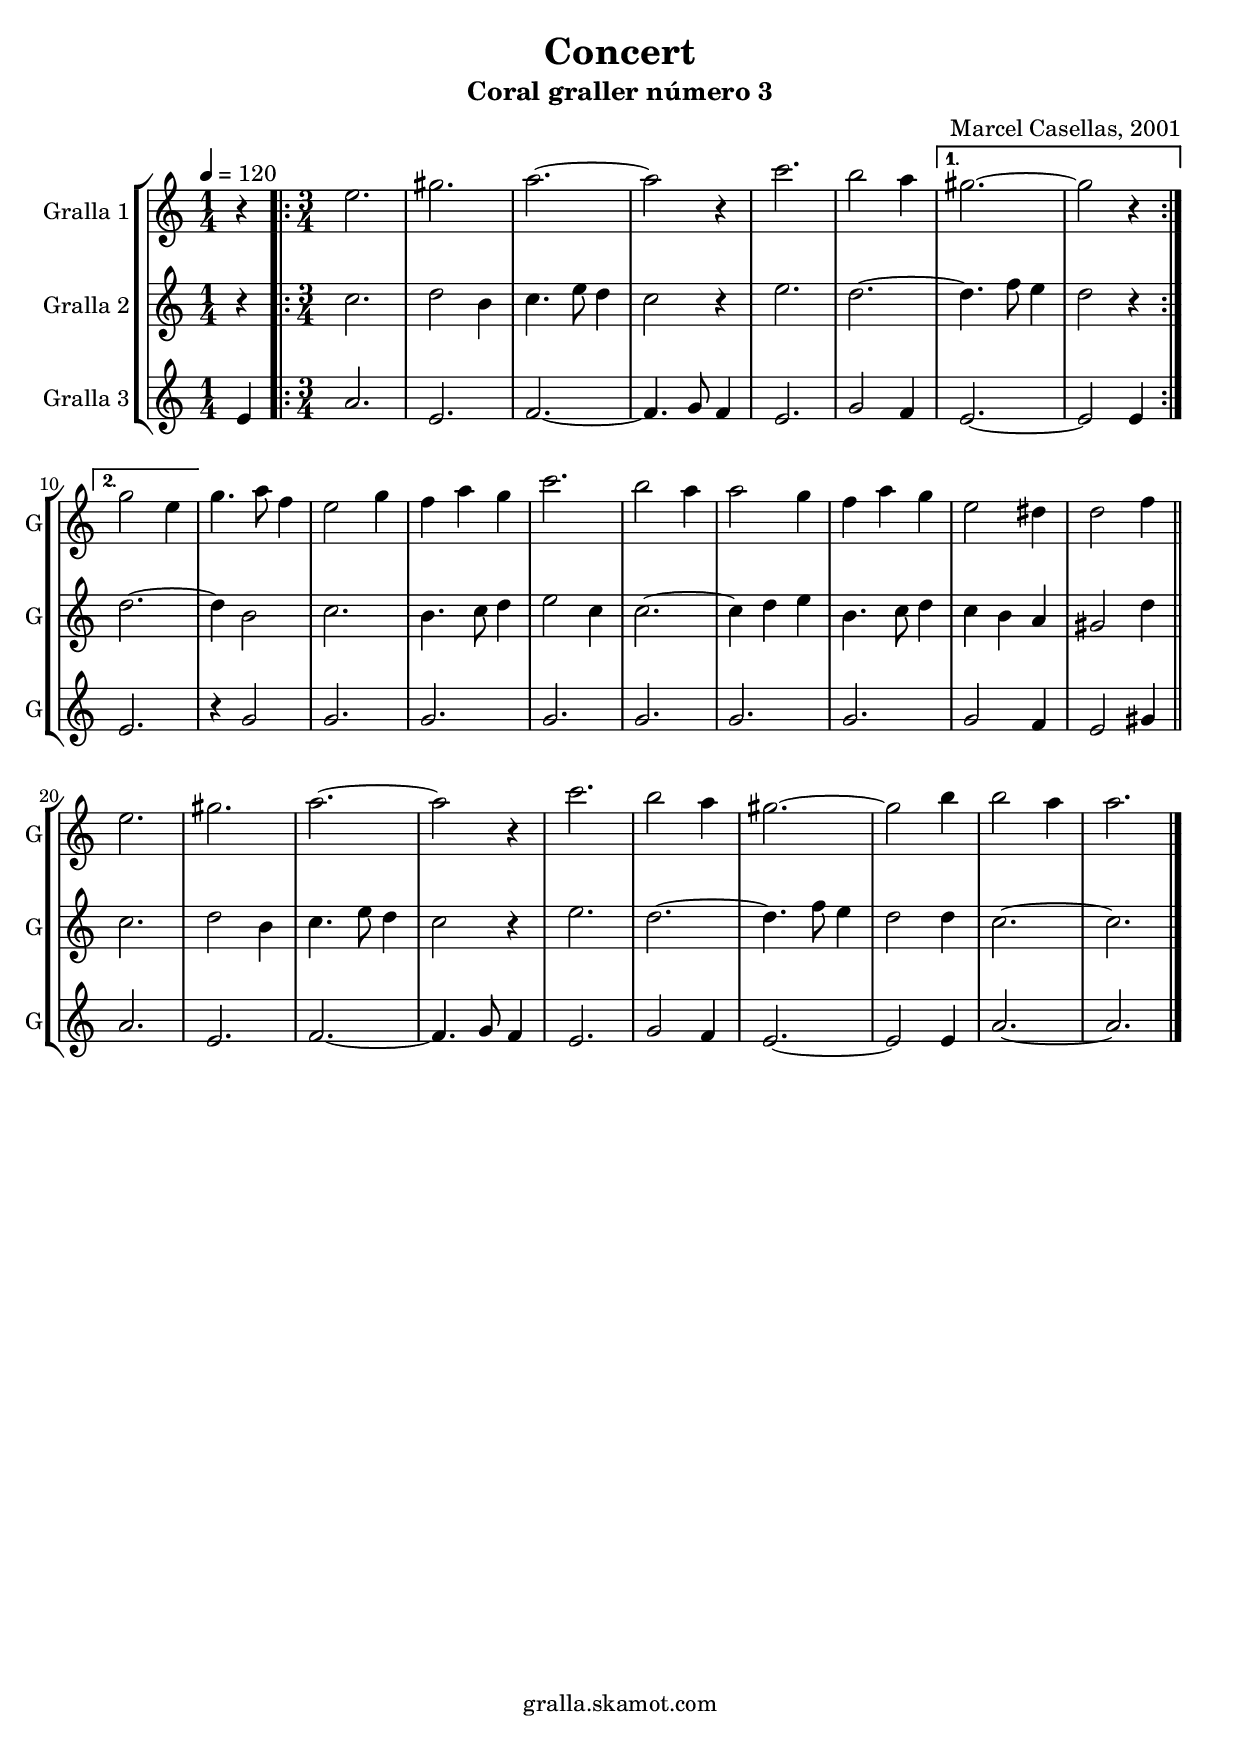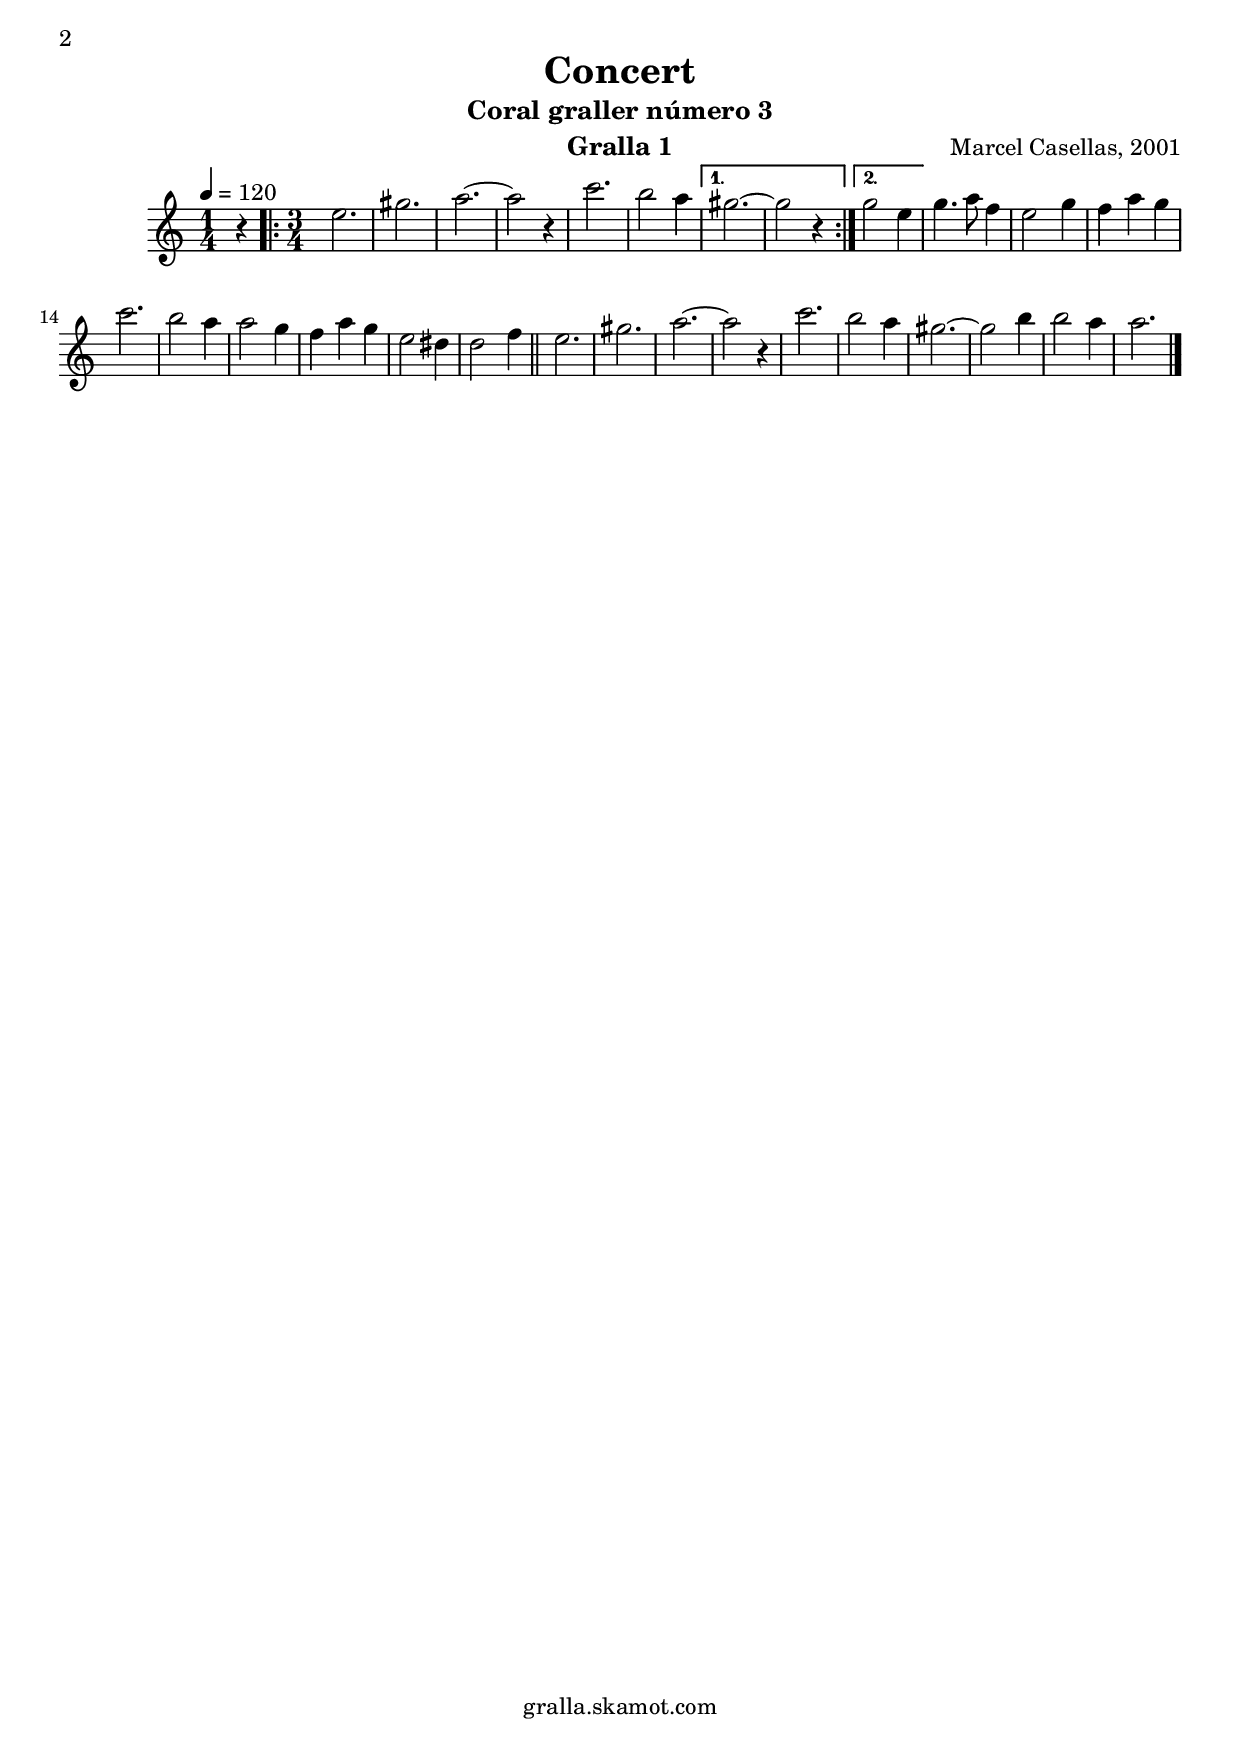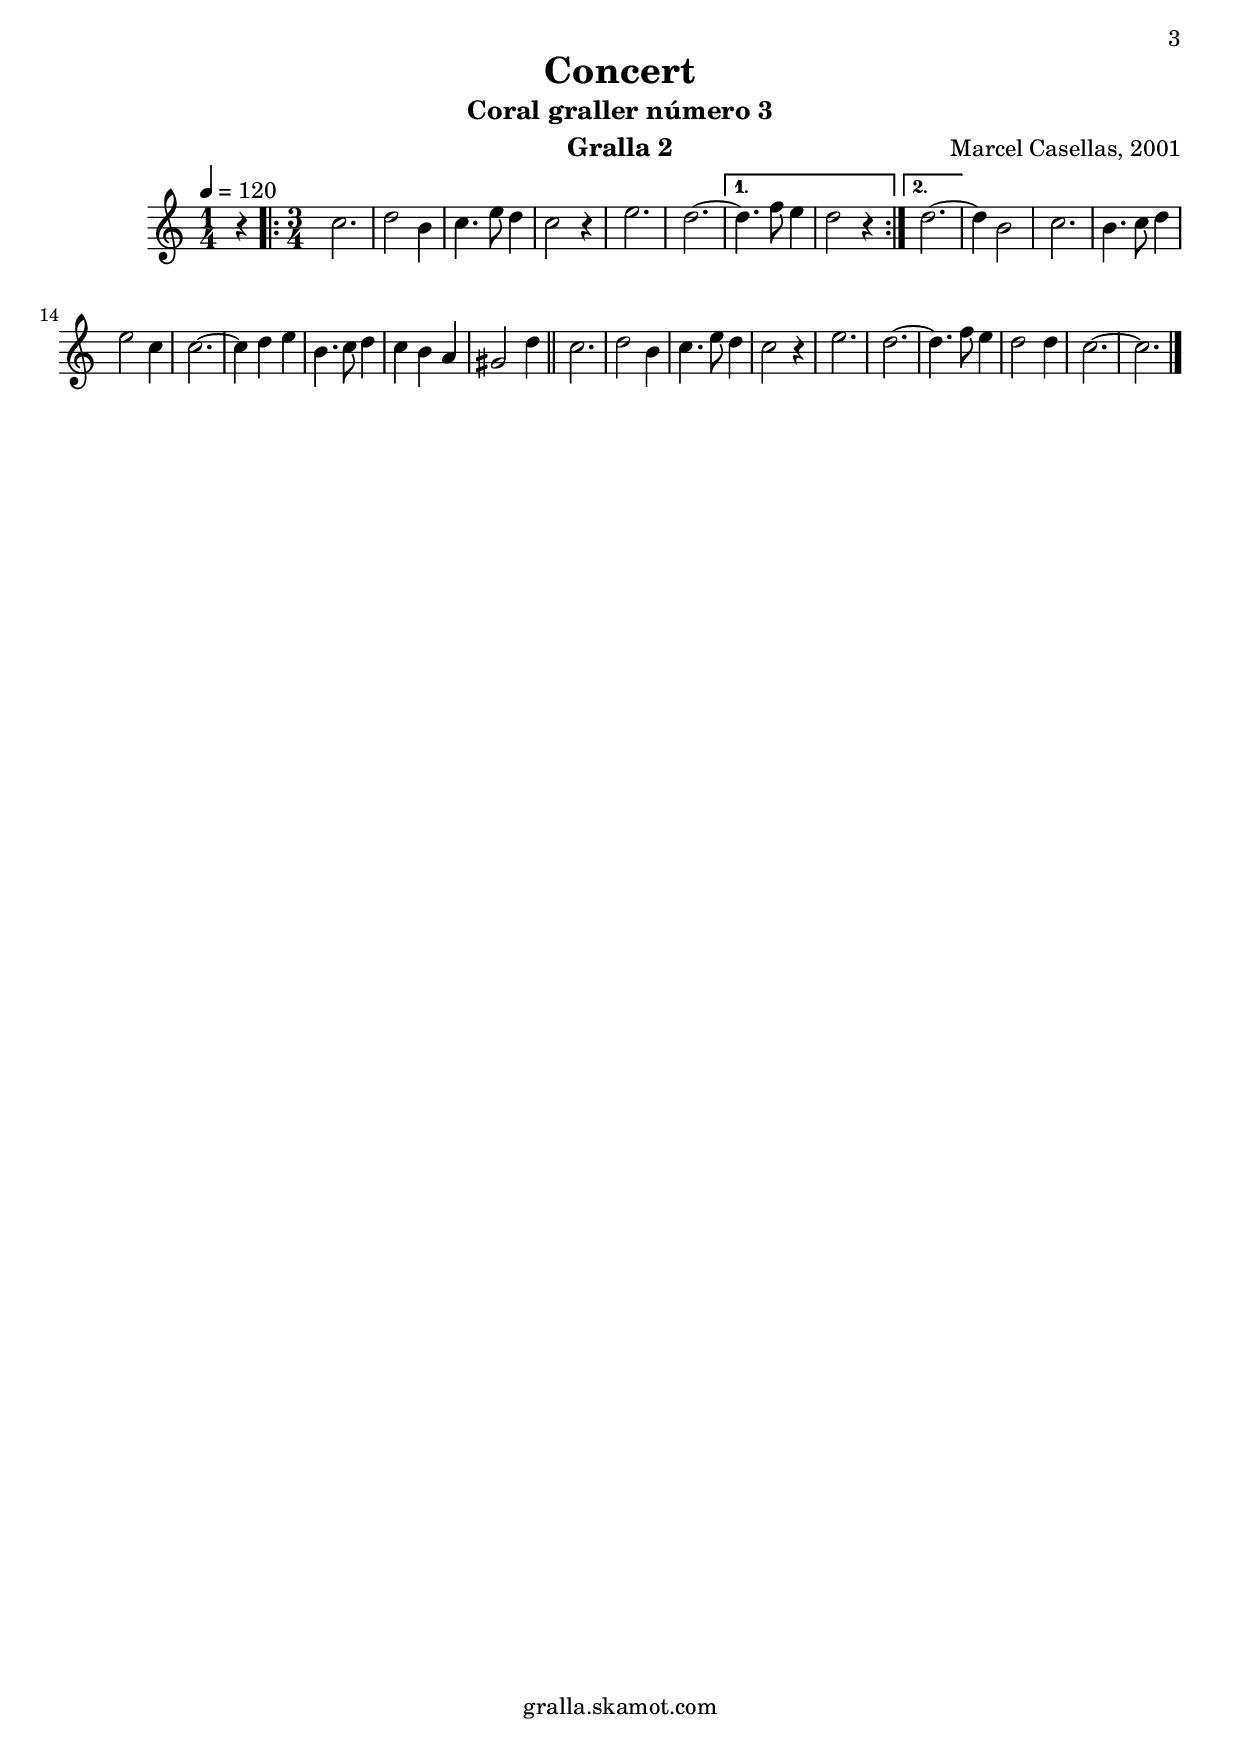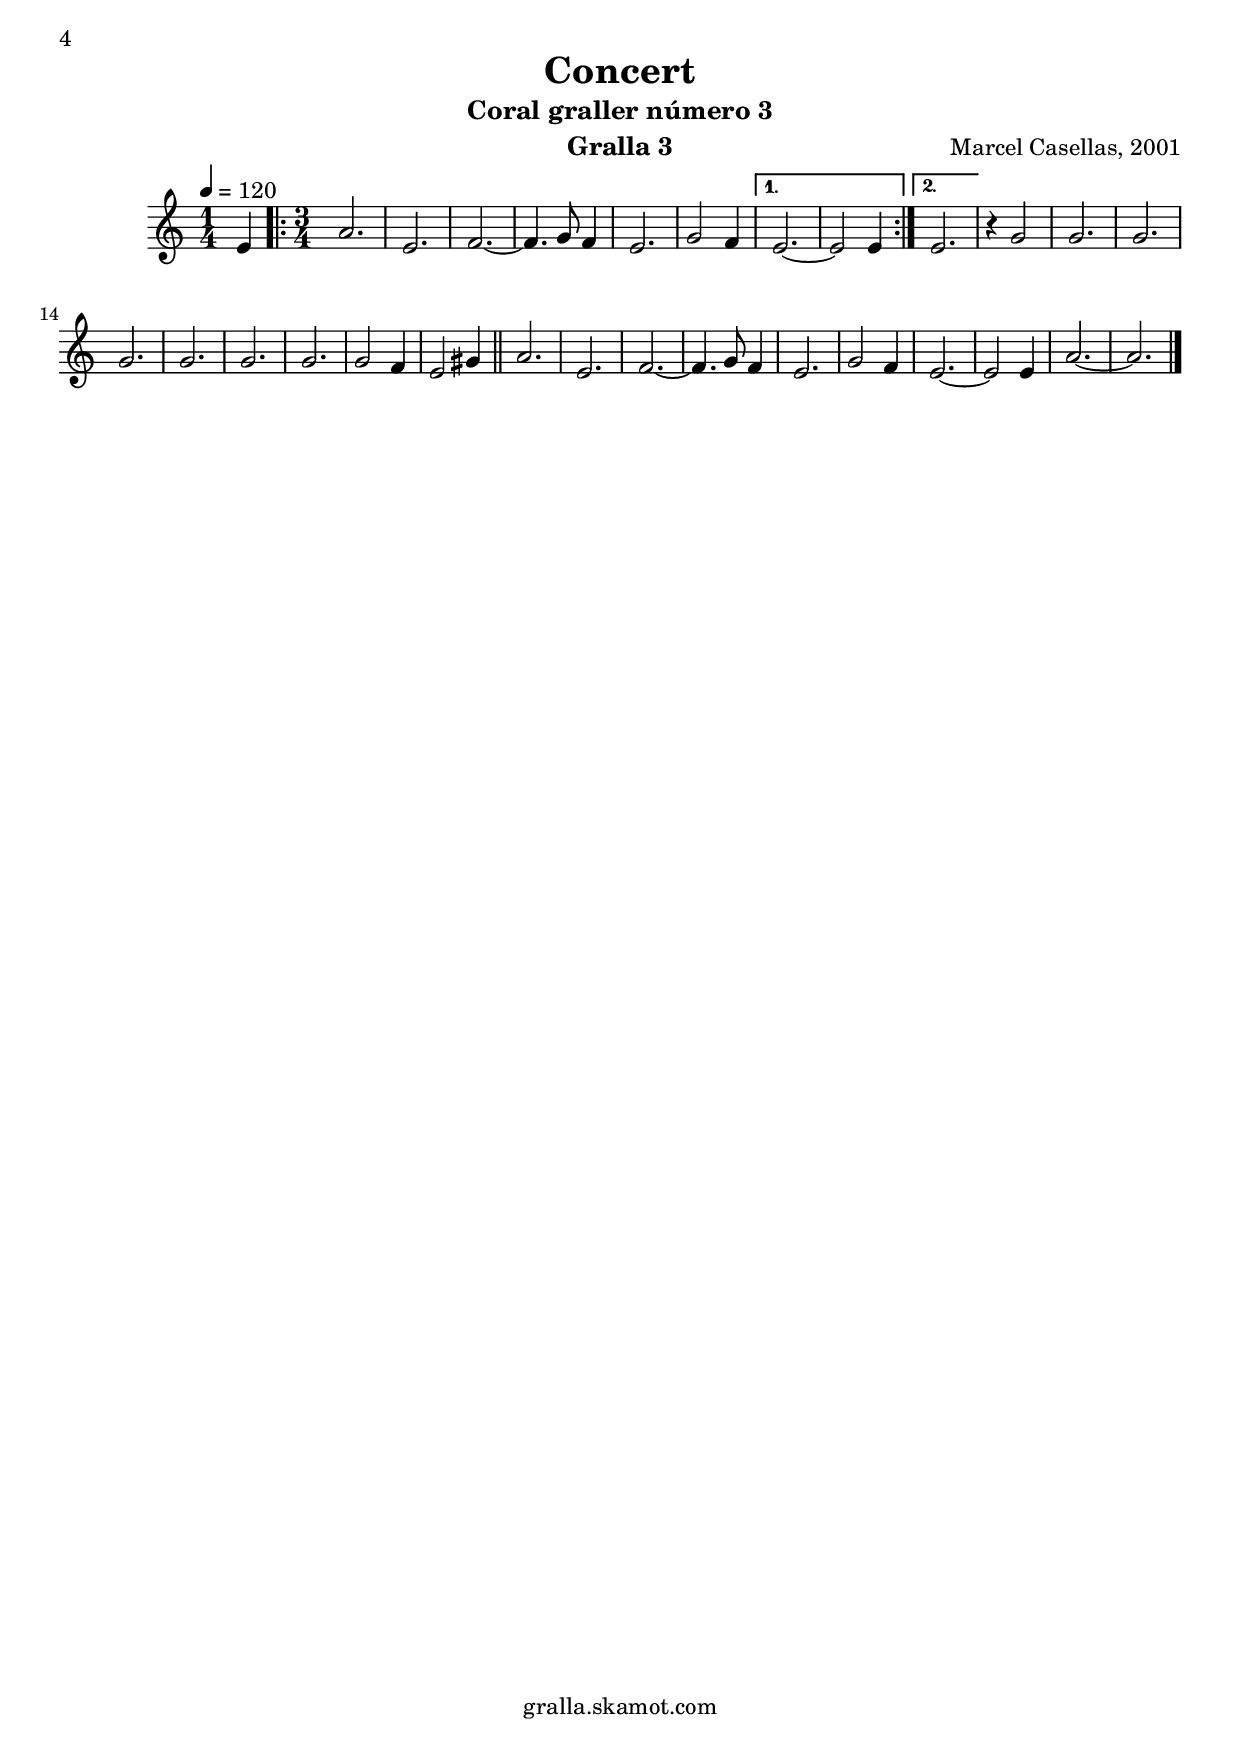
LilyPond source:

\version "2.16.2"

\header {
  dedication=""
  title="Concert"
  subtitle="Coral graller número 3"
  subsubtitle=""
  poet=""
  meter=""
  piece=""
  composer="Marcel Casellas, 2001"
  arranger=""
  opus=""
  instrument=""
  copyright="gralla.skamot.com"
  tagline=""
}

liniaroAa =
\relative e''
{
  \tempo 4=120
  \clef treble
  \key c \major
  \time 1/4
  r4  |
  \time 3/4   \repeat volta 2 { e2.  |
  gis2.  |
  a2. ~  |
  %05
  a2 r4  |
  c2.  |
  b2 a4 }
  \alternative { { gis2. ~  |
  gis2 r4 }
  %10
  { g2 e4 } }
  g4. a8 f4  |
  e2 g4  |
  f4 a g  |
  c2.  |
  %15
  b2 a4  |
  a2 g4  |
  f4 a g  |
  e2 dis4  |
  d2 f4  \bar "||"
  %20
  e2.  |
  gis2.  |
  a2. ~  |
  a2 r4  |
  c2.  |
  %25
  b2 a4  |
  gis2. ~  |
  gis2 b4  |
  b2 a4  |
  a2.  \bar "|."
}

liniaroAb =
\relative c''
{
  \tempo 4=120
  \clef treble
  \key c \major
  \time 1/4
  r4  |
  \time 3/4   \repeat volta 2 { c2.  |
  d2 b4  |
  c4. e8 d4  |
  %05
  c2 r4  |
  e2.  |
  d2. ~ }
  \alternative { { d4. f8 e4  |
  d2 r4 }
  %10
  { d2. ~ } }
  d4 b2  |
  c2.  |
  b4. c8 d4  |
  e2 c4  |
  %15
  c2. ~  |
  c4 d e  |
  b4. c8 d4  |
  c4 b a  |
  gis2 d'4  \bar "||"
  %20
  c2.  |
  d2 b4  |
  c4. e8 d4  |
  c2 r4  |
  e2.  |
  %25
  d2. ~  |
  d4. f8 e4  |
  d2 d4  |
  c2. ~  |
  c2.  \bar "|."
}

liniaroAc =
\relative e'
{
  \tempo 4=120
  \clef treble
  \key c \major
  \time 1/4
  e4  |
  \time 3/4   \repeat volta 2 { a2.  |
  e2.  |
  f2. ~  |
  %05
  f4. g8 f4  |
  e2.  |
  g2 f4 }
  \alternative { { e2. ~  |
  e2 e4 }
  %10
  { e2. } }
  r4 g2  |
  g2.  | % troigo!
  g2.  | % troigo!
  g2.  | % troigo!
  %15
  g2.  | % troigo!
  g2.  | % troigo!
  g2.  | % troigo!
  g2 f4  | % troigo!
  e2 gis4  \bar "||"
  %20
  a2.  |
  e2.  |
  f2. ~  |
  f4. g8 f4  |
  e2.  |
  %25
  g2 f4  |
  e2. ~  |
  e2 e4  |
  a2. ~  |
  a2.  \bar "|."
}

\bookpart {
  \score {
    \new StaffGroup {
      \override Score.RehearsalMark.self-alignment-X = #LEFT
      <<
        \new Staff \with {instrumentName = #"Gralla 1" shortInstrumentName = #"G"} \liniaroAa
        \new Staff \with {instrumentName = #"Gralla 2" shortInstrumentName = #"G"} \liniaroAb
        \new Staff \with {instrumentName = #"Gralla 3" shortInstrumentName = #"G"} \liniaroAc
      >>
    }
    \layout {}
  }
  \score { \unfoldRepeats
    \new StaffGroup {
      \override Score.RehearsalMark.self-alignment-X = #LEFT
      <<
        \new Staff \with {instrumentName = #"Gralla 1" shortInstrumentName = #"G"} \liniaroAa
        \new Staff \with {instrumentName = #"Gralla 2" shortInstrumentName = #"G"} \liniaroAb
        \new Staff \with {instrumentName = #"Gralla 3" shortInstrumentName = #"G"} \liniaroAc
      >>
    }
    \midi {
      \set Staff.midiInstrument = "oboe"
      \set DrumStaff.midiInstrument = "drums"
    }
  }
}

\bookpart {
  \header {instrument="Gralla 1"}
  \score {
    \new StaffGroup {
      \override Score.RehearsalMark.self-alignment-X = #LEFT
      <<
        \new Staff \liniaroAa
      >>
    }
    \layout {}
  }
  \score { \unfoldRepeats
    \new StaffGroup {
      \override Score.RehearsalMark.self-alignment-X = #LEFT
      <<
        \new Staff \liniaroAa
      >>
    }
    \midi {
      \set Staff.midiInstrument = "oboe"
      \set DrumStaff.midiInstrument = "drums"
    }
  }
}

\bookpart {
  \header {instrument="Gralla 2"}
  \score {
    \new StaffGroup {
      \override Score.RehearsalMark.self-alignment-X = #LEFT
      <<
        \new Staff \liniaroAb
      >>
    }
    \layout {}
  }
  \score { \unfoldRepeats
    \new StaffGroup {
      \override Score.RehearsalMark.self-alignment-X = #LEFT
      <<
        \new Staff \liniaroAb
      >>
    }
    \midi {
      \set Staff.midiInstrument = "oboe"
      \set DrumStaff.midiInstrument = "drums"
    }
  }
}

\bookpart {
  \header {instrument="Gralla 3"}
  \score {
    \new StaffGroup {
      \override Score.RehearsalMark.self-alignment-X = #LEFT
      <<
        \new Staff \liniaroAc
      >>
    }
    \layout {}
  }
  \score { \unfoldRepeats
    \new StaffGroup {
      \override Score.RehearsalMark.self-alignment-X = #LEFT
      <<
        \new Staff \liniaroAc
      >>
    }
    \midi {
      \set Staff.midiInstrument = "oboe"
      \set DrumStaff.midiInstrument = "drums"
    }
  }
}

